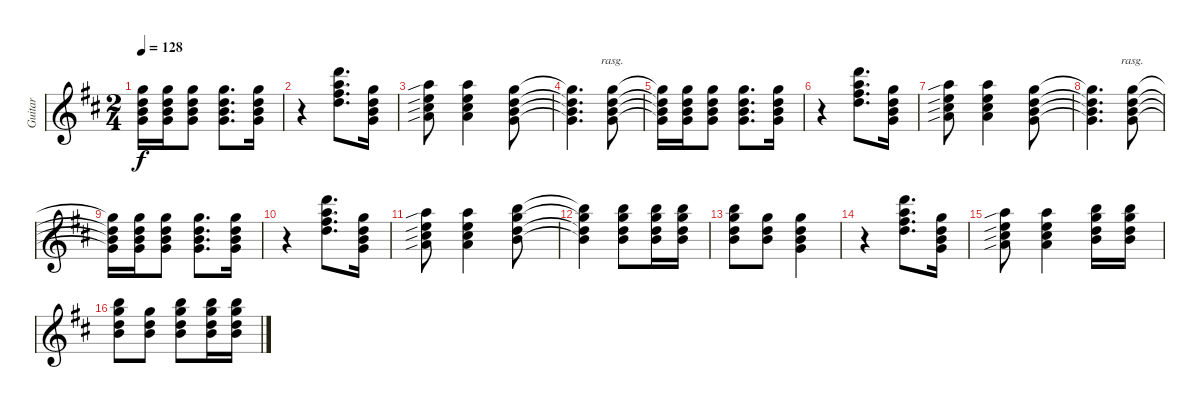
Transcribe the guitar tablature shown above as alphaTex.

\track ("Guitar" "Guitar") {instrument acousticguitarsteel}
\staff {score}
\tuning (E4 B3 G3 D3 A2 E2) {hide}
\ts (2 4)
\tempo 128
\clef g2
\ks d
(3.1{t} 0.2{t} 0.3{t} 12.4{t}).16{dy f} (3.1 3.2 4.3 5.4).16 (3.1 0.2 0.3 12.4).8 (3.1 0.2 0.3 12.4).8{d} (3.1 0.2 0.3 12.4).16 |
r.4 (2.1 3.2 14.3 24.4).8{d} (3.1 0.2 0.3 12.4).16 |
(0.1{sib} 2.2{sib} 2.3{sib} 19.4{sib}).8 (0.1 2.2 2.3 19.4).4 (3.1 0.2 0.3 12.4).8 |
(3.1{t} 0.2{t} 0.3{t} 12.4{t}).4{d} (3.1 0.2 0.3 12.4).8{bu 240 rasg ii} |
(3.1{t} 0.2{t} 0.3{t} 12.4{t}).16 (3.1 3.2 4.3 5.4).16 (3.1 0.2 0.3 12.4).8 (3.1 0.2 0.3 12.4).8{d} (3.1 0.2 0.3 12.4).16 |
r.4 (2.1 3.2 14.3 24.4).8{d} (3.1 0.2 0.3 12.4).16 |
(0.1{sib} 2.2{sib} 2.3{sib} 19.4{sib}).8 (0.1 2.2 2.3 19.4).4 (3.1 0.2 0.3 12.4).8 |
(3.1{t} 0.2{t} 0.3{t} 12.4{t}).4{d} (3.1 0.2 0.3 12.4).8{bu 240 rasg ii} |
(3.1{t} 0.2{t} 0.3{t} 12.4{t}).16 (3.1 3.2 4.3 5.4).16 (3.1 0.2 0.3 12.4).8 (3.1 0.2 0.3 12.4).8{d} (3.1 0.2 0.3 12.4).16 |
r.4 (2.1 3.2 14.3 24.4).8{d} (3.1 0.2 0.3 12.4).16 |
(0.1{sib} 2.2{sib} 2.3{sib} 19.4{sib}).8 (0.1 2.2 2.3 19.4).4 (3.1 0.2 7.3 21.4).8 |
(3.1{t} 0.2{t} 7.3{t} 21.4{t}).4 (7.1 8.2 7.3 9.4).8 (7.1 8.2 7.3 9.4).16 (3.1 0.2 7.3 21.4).16 |
(7.1 8.2 7.3 9.4).8 (3.1 3.2 4.3).8 (3.1 0.2 0.3 12.4).4 |
r.4 (2.1 3.2 14.3 24.4).8{d} (3.1 0.2 0.3 12.4).16 |
(0.1{sib} 2.2{sib} 2.3{sib} 19.4{sib}).8 (0.1 2.2 2.3 19.4).4 (3.1 0.2 7.3 21.4).16 (3.1 0.2 7.3 21.4).16 |
(3.1 0.2 7.3 21.4).8 (3.1 3.2 4.3).8 (7.1 8.2 7.3 9.4).8 (7.1 8.2 7.3 9.4).16 (3.1 0.2 7.3 21.4).16
